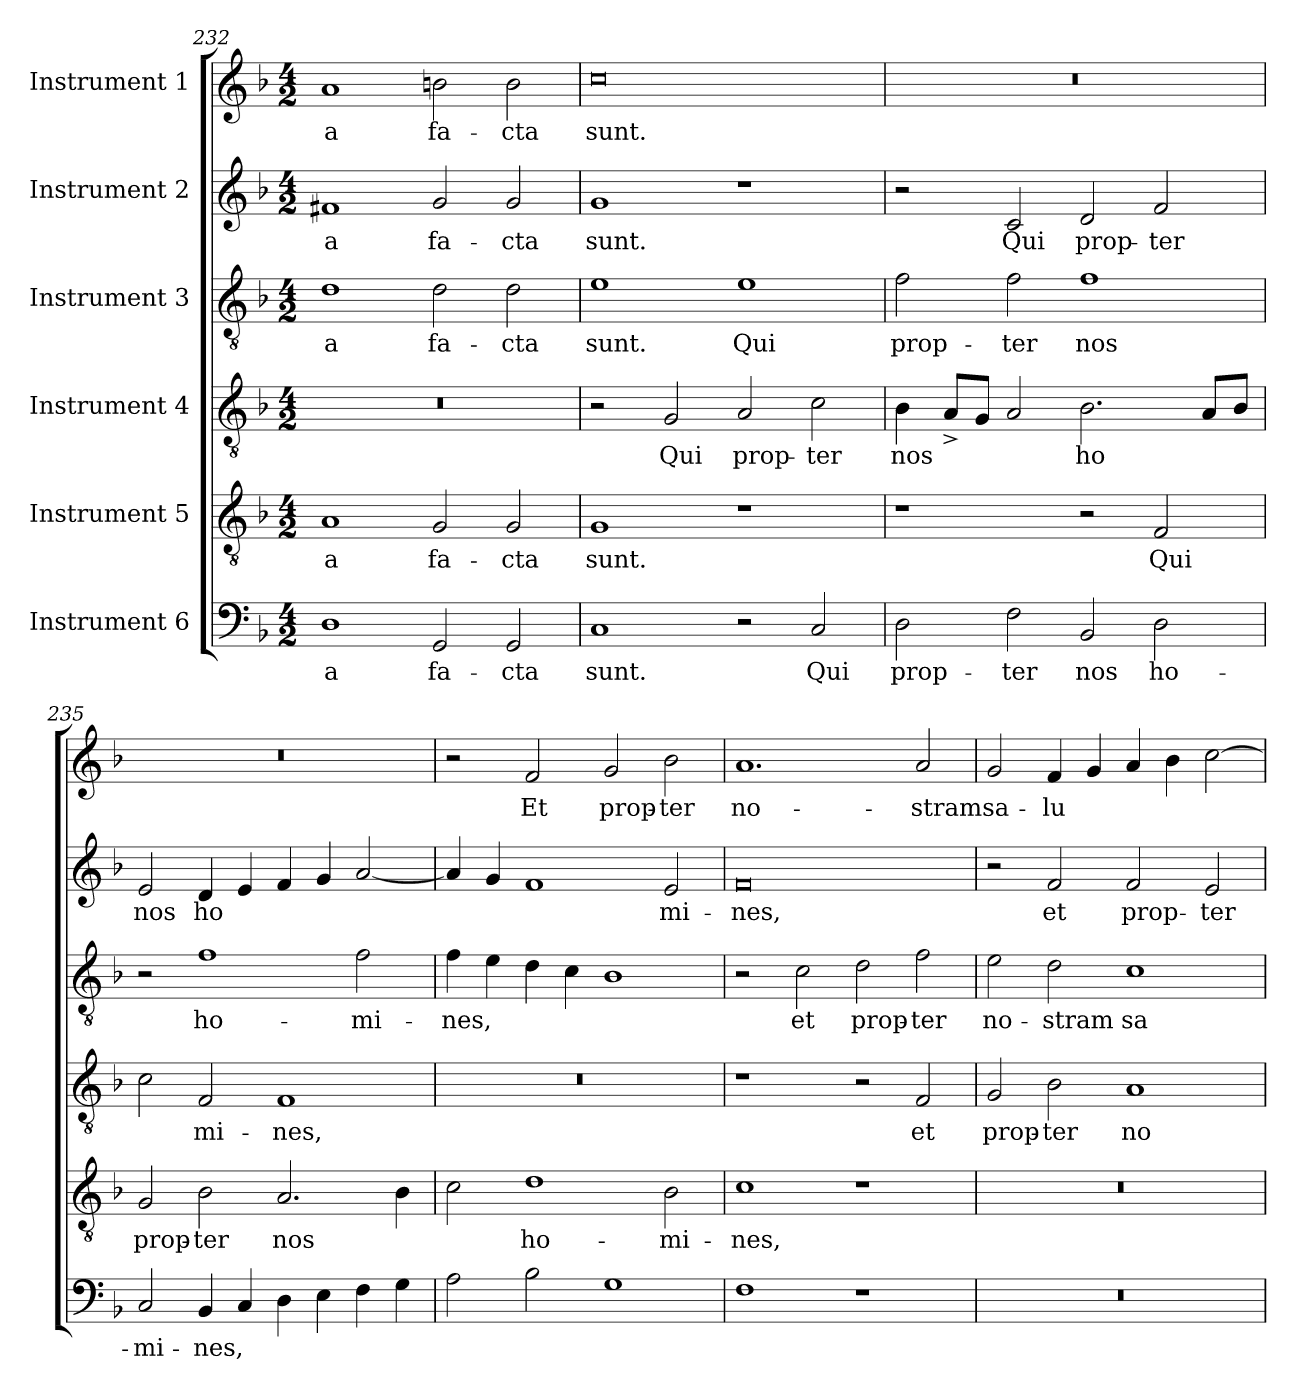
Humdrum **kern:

**kern	**text	**kern	**text	**kern	**text	**kern	**text	**kern	**text	**kern	**text
*part6	*part6	*part5	*part5	*part4	*part4	*part3	*part3	*part2	*part2	*part1	*part1
*staff6	*staff6	*staff5	*staff5	*staff4	*staff4	*staff3	*staff3	*staff2	*staff2	*staff1	*staff1
*I"Instrument 6	*	*I"Instrument 5	*	*I"Instrument 4	*	*I"Instrument 3	*	*I"Instrument 2	*	*I"Instrument 1	*
*clefF4	*	*clefGv2	*	*clefGv2	*	*clefGv2	*	*clefG2	*	*clefG2	*
*k[b-]	*	*k[b-]	*	*k[b-]	*	*k[b-]	*	*k[b-]	*	*k[b-]	*
*F:	*	*F:	*	*F:	*	*F:	*	*F:	*	*F:	*
*M4/2	*	*M4/2	*	*M4/2	*	*M4/2	*	*M4/2	*	*M4/2	*
=232	=232	=232	=232	=232	=232	=232	=232	=232	=232	=232	=232
!	!LO:LY:b:cj	!	!LO:LY:b:cj	!	!	!	!LO:LY:b:cj	!	!LO:LY:b:cj	!	!LO:LY:b:cj
1D	-a	1A	-a	0r	.	1d	-a	1f#X	-a	1a	-a
!	!LO:LY:b:cj	!	!LO:LY:b:cj	!	!	!	!LO:LY:b:cj	!	!LO:LY:b:cj	!	!LO:LY:b:cj
2GG/	fa-	2G/	fa-	.	.	2d\	fa-	2g/	fa-	2bn\	fa-
!	!LO:LY:b:cj	!	!LO:LY:b:cj	!	!	!	!LO:LY:b:cj	!	!LO:LY:b:cj	!	!LO:LY:b:cj
2GG/	-cta	2G/	-cta	.	.	2d\	-cta	2g/	-cta	2b\	-cta
=233	=233	=233	=233	=233	=233	=233	=233	=233	=233	=233	=233
!	!LO:LY:b:cj	!	!LO:LY:b:cj	!	!	!	!LO:LY:b:cj	!	!LO:LY:b:cj	!	!LO:LY:b:cj
1C	sunt.	1G	sunt.	2r	.	1e	sunt.	1g	sunt.	0cc	sunt.
!	!	!	!	!	!LO:LY:b:cj	!	!	!	!	!	!
.	.	.	.	2G/	Qui	.	.	.	.	.	.
!	!	!	!	!	!LO:LY:b:cj	!	!LO:LY:b:cj	!	!	!	!
2r	.	1r	.	2A/	prop-	1e	Qui	1r	.	.	.
!	!LO:LY:b:cj	!	!	!	!LO:LY:b:cj	!	!	!	!	!	!
2C/	Qui	.	.	2c\	-ter	.	.	.	.	.	.
!!LO:LB:g=z
=234	=234	=234	=234	=234	=234	=234	=234	=234	=234	=234	=234
!	!LO:LY:b:cj	!	!	!	!LO:LY:b:cj	!	!LO:LY:b:cj	!	!	!	!
2D\	prop-	1r	.	4B-\	nos	2f\	prop-	2r	.	0r	.
!	!	!	!	!	!LO:LY:b:cj	!	!	!	!	!	!
.	.	.	.	8A^>/L	.	.	.	.	.	.	.
!	!	!	!	!	!LO:LY:b:cj	!	!	!	!	!	!
.	.	.	.	8G/J	.	.	.	.	.	.	.
!	!LO:LY:b:cj	!	!	!	!LO:LY:b:cj	!	!LO:LY:b:cj	!	!LO:LY:b:cj	!	!
2F\	-ter	.	.	2A/	.	2f\	-ter	2c/	Qui	.	.
!	!LO:LY:b:cj	!	!	!	!LO:LY:b:cj	!	!LO:LY:b:cj	!	!LO:LY:b:cj	!	!
2BB-/	nos	2r	.	2.B-\	ho-	1f	nos	2d/	prop-	.	.
!	!LO:LY:b:cj	!	!LO:LY:b:cj	!	!	!	!	!	!LO:LY:b:cj	!	!
2D\	ho-	2F/	Qui	.	.	.	.	2f/	-ter	.	.
!	!	!	!	!	!LO:LY:b:cj	!	!	!	!	!	!
.	.	.	.	8A/L	--	.	.	.	.	.	.
!	!	!	!	!	!LO:LY:b:cj	!	!	!	!	!	!
.	.	.	.	8B-/J	--	.	.	.	.	.	.
=235	=235	=235	=235	=235	=235	=235	=235	=235	=235	=235	=235
!	!LO:LY:b:cj	!	!LO:LY:b:cj	!	!LO:LY:b:cj	!	!	!	!LO:LY:b:cj	!	!
2C/	-mi-	2G/	prop-	2c\	--	2r	.	2e/	nos	0r	.
!	!LO:LY:b:cj	!	!LO:LY:b:cj	!	!LO:LY:b:cj	!	!LO:LY:b:cj	!	!LO:LY:b:cj	!	!
4BB-/	-nes,	2B-\	-ter	2F/	-mi-	1f	ho-	4d/	ho-	.	.
!	!LO:LY:b:cj	!	!	!	!	!	!	!	!LO:LY:b:cj	!	!
4C/	.	.	.	.	.	.	.	4e/	--	.	.
!	!LO:LY:b:cj	!	!LO:LY:b:cj	!	!LO:LY:b:cj	!	!	!	!LO:LY:b:cj	!	!
4D\	.	2.A/	nos	1F	-nes,	.	.	4f/	--	.	.
!	!LO:LY:b:cj	!	!	!	!	!	!	!	!LO:LY:b:cj	!	!
4E\	.	.	.	.	.	.	.	4g/	--	.	.
!	!LO:LY:b:cj	!	!	!	!	!	!LO:LY:b:cj	!	!LO:LY:b:cj	!	!
4F\	.	.	.	.	.	2f\	-mi-	[<2a/	--	.	.
!	!LO:LY:b:cj	!	!LO:LY:b:cj	!	!	!	!	!	!	!	!
4G\	.	4B-\	.	.	.	.	.	.	.	.	.
=236	=236	=236	=236	=236	=236	=236	=236	=236	=236	=236	=236
!	!LO:LY:b:cj	!	!LO:LY:b:cj	!	!	!	!LO:LY:b:cj	!	!LO:LY:b:cj	!	!
2A\	.	2c\	.	0r	.	4f\	-nes,	4a/]	--	2r	.
!	!	!	!	!	!	!	!LO:LY:b:cj	!	!LO:LY:b:cj	!	!
.	.	.	.	.	.	4e\	.	4g/	--	.	.
!	!LO:LY:b:cj	!	!LO:LY:b:cj	!	!	!	!LO:LY:b:cj	!	!LO:LY:b:cj	!	!LO:LY:b:cj
2B-\	.	1d	ho-	.	.	4d\	.	1f	--	2f/	Et
!	!	!	!	!	!	!	!LO:LY:b:cj	!	!	!	!
.	.	.	.	.	.	4c\	.	.	.	.	.
!	!LO:LY:b:cj	!	!	!	!	!	!LO:LY:b:cj	!	!	!	!LO:LY:b:cj
1G	.	.	.	.	.	1B-	.	.	.	2g/	prop-
!	!	!	!LO:LY:b:cj	!	!	!	!	!	!LO:LY:b:cj	!	!LO:LY:b:cj
.	.	2B-\	-mi-	.	.	.	.	2e/	-mi-	2b-\	-ter
=237	=237	=237	=237	=237	=237	=237	=237	=237	=237	=237	=237
!	!LO:LY:b:cj	!	!LO:LY:b:cj	!	!	!	!	!	!LO:LY:b:cj	!	!LO:LY:b:cj
1F	.	1c	-nes,	1r	.	2r	.	0f	-nes,	1.a	no-
!	!	!	!	!	!	!	!LO:LY:b:cj	!	!	!	!
.	.	.	.	.	.	2c\	et	.	.	.	.
!	!	!	!	!	!	!	!LO:LY:b:cj	!	!	!	!
1r	.	1r	.	2r	.	2d\	prop-	.	.	.	.
!	!	!	!	!	!LO:LY:b:cj	!	!LO:LY:b:cj	!	!	!	!LO:LY:b:cj
.	.	.	.	2F/	et	2f\	-ter	.	.	2a/	-stram
=238	=238	=238	=238	=238	=238	=238	=238	=238	=238	=238	=238
!	!	!	!	!	!LO:LY:b:cj	!	!LO:LY:b:cj	!	!	!	!LO:LY:b:cj
0r	.	0r	.	2G/	prop-	2e\	no-	2r	.	2g/	sa-
!	!	!	!	!	!LO:LY:b:cj	!	!LO:LY:b:cj	!	!LO:LY:b:cj	!	!LO:LY:b:cj
.	.	.	.	2B-\	-ter	2d\	-stram	2f/	et	4f/	-lu-
!	!	!	!	!	!	!	!	!	!	!	!LO:LY:b:cj
.	.	.	.	.	.	.	.	.	.	4g/	--
!	!	!	!	!	!LO:LY:b:cj	!	!LO:LY:b:cj	!	!LO:LY:b:cj	!	!LO:LY:b:cj
.	.	.	.	1A	no-	1c	sa-	2f/	prop-	4a/	--
!	!	!	!	!	!	!	!	!	!	!	!LO:LY:b:cj
.	.	.	.	.	.	.	.	.	.	4b-\	--
!	!	!	!	!	!	!	!	!	!LO:LY:b:cj	!	!LO:LY:b:cj
.	.	.	.	.	.	.	.	2e/	-ter	[>2cc\	--
=	=	=	=	=	=	=	=	=	=	=	=
*-	*-	*-	*-	*-	*-	*-	*-	*-	*-	*-	*-
